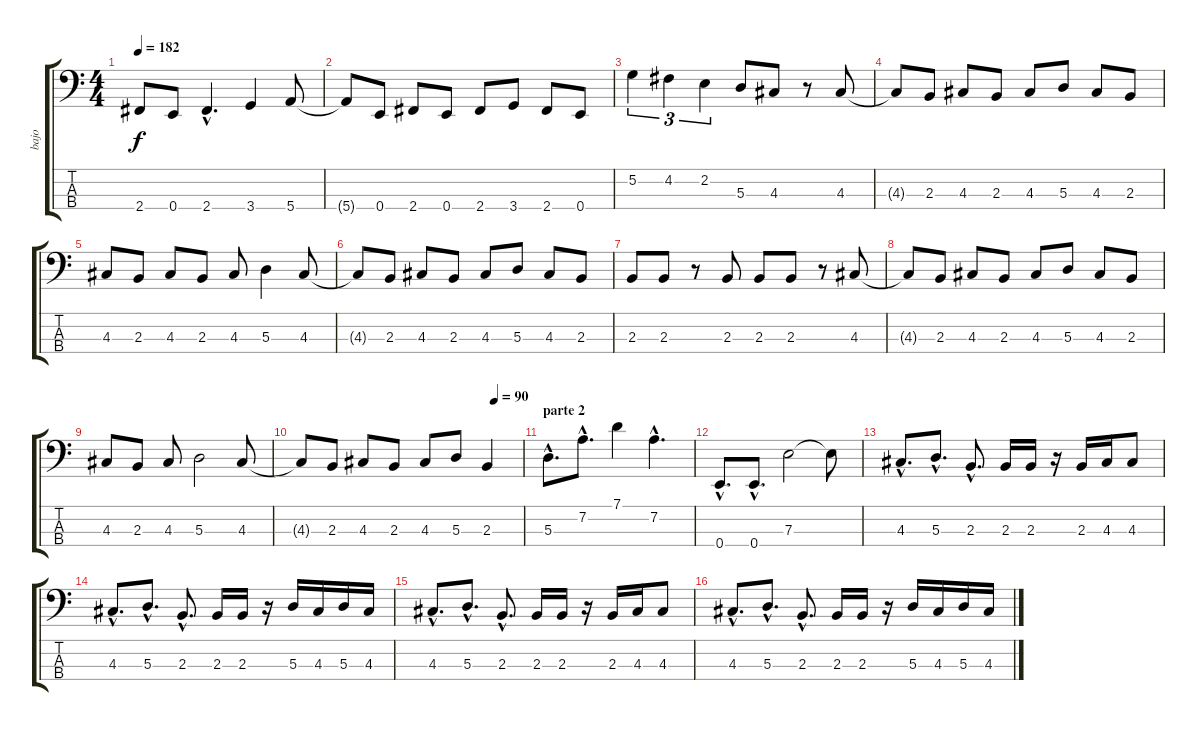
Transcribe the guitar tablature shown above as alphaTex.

\track ("bajo" "bajo") {instrument electricbassfinger}
\staff {score tabs}
\tuning (G2 D2 A1 E1) {hide}
\ts (4 4)
\tempo 182
\clef f4
\ks c
2.4.8{dy f} 0.4.8 2.4{hac}.4{d} 3.4.4 5.4.8 |
5.4{t}.8 0.4.8 2.4.8 0.4.8 2.4.8 3.4.8 2.4.8 0.4.8 |
5.2.4{tu (3 2)} 4.2.4{tu (3 2)} 2.2.4{tu (3 2)} 5.3.8 4.3.8 r.8 4.3.8 |
4.3{t}.8 2.3.8 4.3.8 2.3.8 4.3.8 5.3.8 4.3.8 2.3.8 |
4.3.8 2.3.8 4.3.8 2.3.8 4.3.8 5.3.4 4.3.8 |
4.3{t}.8 2.3.8 4.3.8 2.3.8 4.3.8 5.3.8 4.3.8 2.3.8 |
2.3.8 2.3.8 r.8 2.3.8 2.3.8 2.3.8 r.8 4.3.8 |
4.3{t}.8 2.3.8 4.3.8 2.3.8 4.3.8 5.3.8 4.3.8 2.3.8 |
4.3.8 2.3.8 4.3.8 5.3.2 4.3.8 |
\tempo (90 0.875)
4.3{t}.8 2.3.8 4.3.8 2.3.8 4.3.8 5.3.8 2.3.4 |
\section ("" "parte 2")
5.3{hac}.8{d} 7.2{hac}.8{d} 7.1.4 7.2{hac}.4{d} |
0.4{hac}.8{d} 0.4{hac}.8{d} 7.3.2 7.3{t}.8 |
4.3{hac}.8{d} 5.3{hac}.8{d} 2.3{hac}.8{d} 2.3.16 2.3.16 r.16 2.3.16 4.3.16 4.3.8 |
4.3{hac}.8{d} 5.3{hac}.8{d} 2.3{hac}.8{d} 2.3.16 2.3.16 r.16 5.3.16 4.3.16 5.3.16 4.3.16 |
4.3{hac}.8{d} 5.3{hac}.8{d} 2.3{hac}.8{d} 2.3.16 2.3.16 r.16 2.3.16 4.3.16 4.3.8 |
4.3{hac}.8{d} 5.3{hac}.8{d} 2.3{hac}.8{d} 2.3.16 2.3.16 r.16 5.3.16 4.3.16 5.3.16 4.3.16
